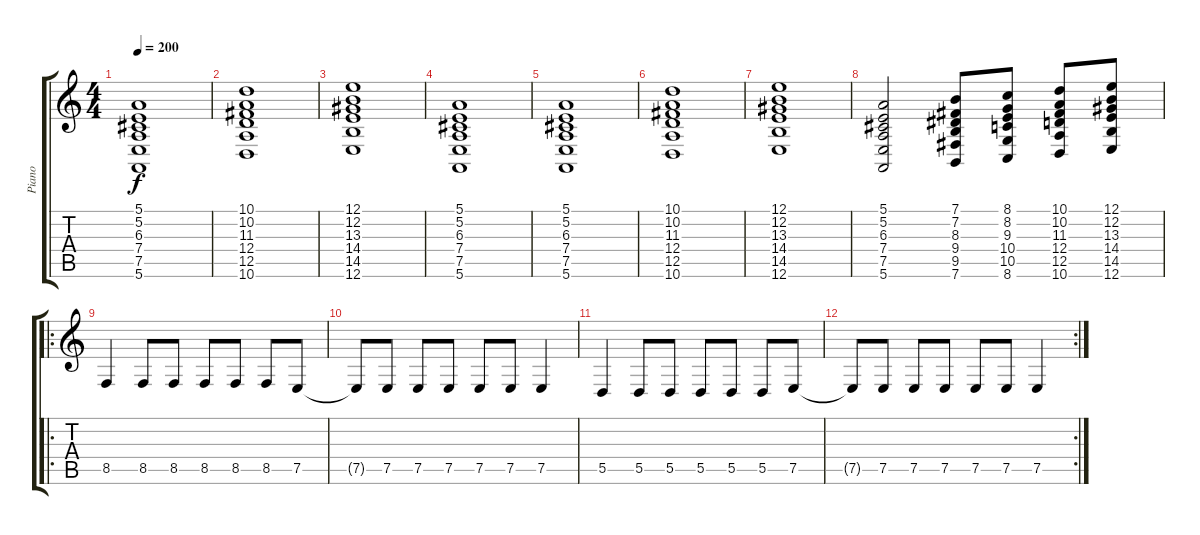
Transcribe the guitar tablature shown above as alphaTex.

\track ("Piano" "Piano") {instrument acousticgrandpiano}
\staff {score tabs}
\tuning (E4 B3 G3 D3 A2 E2) {hide}
\ts (4 4)
\tempo 200
\clef g2
\ks c
(5.1 5.2 6.3 7.4 7.5 5.6).1{dy f} |
(10.1 10.2 11.3 12.4 12.5 10.6).1 |
(12.1 12.2 13.3 14.4 14.5 12.6).1 |
(5.1 5.2 6.3 7.4 7.5 5.6).1 |
(5.1 5.2 6.3 7.4 7.5 5.6).1 |
(10.1 10.2 11.3 12.4 12.5 10.6).1 |
(12.1 12.2 13.3 14.4 14.5 12.6).1 |
(5.1 5.2 6.3 7.4 7.5 5.6).2 (7.1 7.2 8.3 9.4 9.5 7.6).8 (8.1 8.2 9.3 10.4 10.5 8.6).8 (10.1 10.2 11.3 12.4 12.5 10.6).8 (12.1 12.2 13.3 14.4 14.5 12.6).8 |
\ro
8.5.4 8.5.8 8.5.8 8.5.8 8.5.8 8.5.8 7.5.8 |
7.5{t}.8 7.5.8 7.5.8 7.5.8 7.5.8 7.5.8 7.5.4 |
5.5.4 5.5.8 5.5.8 5.5.8 5.5.8 5.5.8 7.5.8 |
\rc 2
7.5{t}.8 7.5.8 7.5.8 7.5.8 7.5.8 7.5.8 7.5.4
